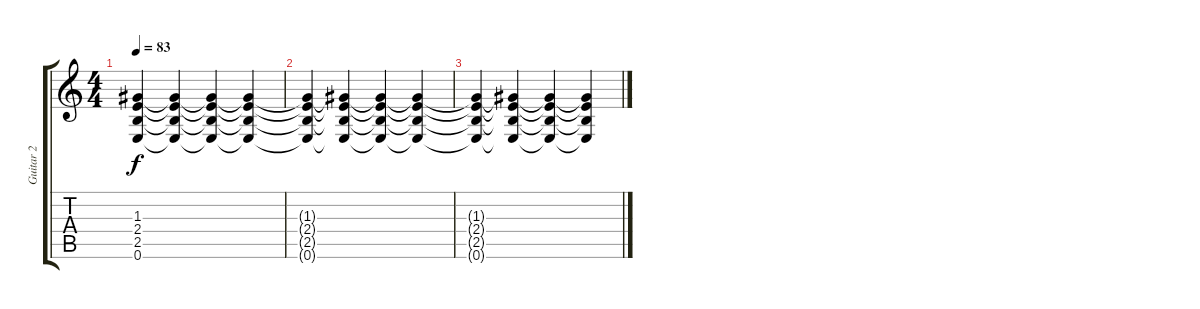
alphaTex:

\track ("Guitar 2" "Guitar 2") {instrument distortionguitar}
\staff {score tabs}
\tuning (E4 B3 G3 D3 A2 E2) {hide}
\ts (4 4)
\tempo 83
\clef g2
\ks c
(1.3{t} 2.4{t} 2.5{t} 0.6{t}).4{dy f} (1.3{t} 2.4{t} 2.5{t} 0.6{t}).4 (1.3{t} 2.4{t} 2.5{t} 0.6{t}).4 (1.3{t} 2.4{t} 2.5{t} 0.6{t}).4 |
(1.3{t} 2.4{t} 2.5{t} 0.6{t}).4 (1.3{t} 2.4{t} 2.5{t} 0.6{t}).4 (1.3{t} 2.4{t} 2.5{t} 0.6{t}).4 (1.3{t} 2.4{t} 2.5{t} 0.6{t}).4 |
(1.3{t} 2.4{t} 2.5{t} 0.6{t}).4 (1.3{t} 2.4{t} 2.5{t} 0.6{t}).4 (1.3{t} 2.4{t} 2.5{t} 0.6{t}).4 (1.3{t} 2.4{t} 2.5{t} 0.6{t}).4
